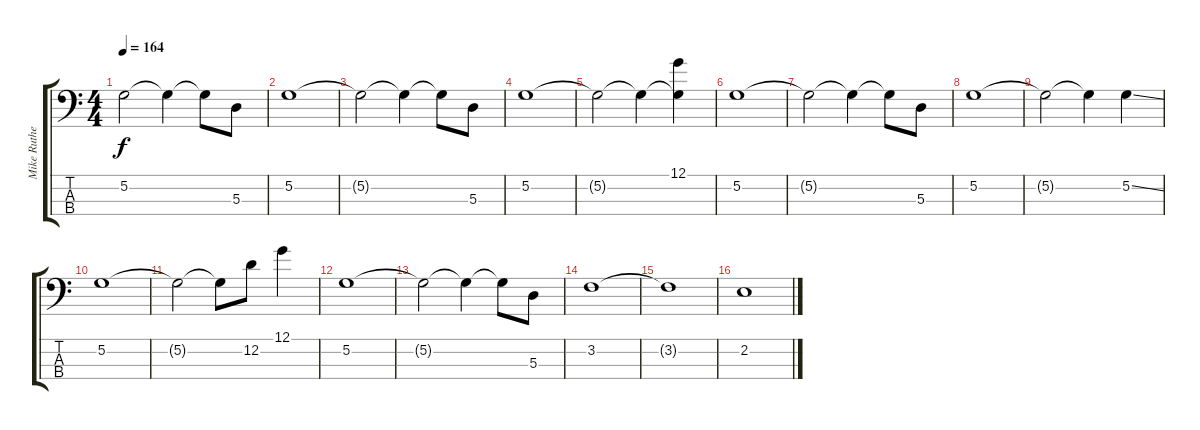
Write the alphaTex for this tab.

\track ("Mike Rutherford (bass)" "Mike Ruthe") {instrument electricbassfinger}
\staff {score tabs}
\tuning (G2 D2 A1 E1) {hide}
\ts (4 4)
\tempo 164
\clef f4
\ks c
5.2{t}.2{dy f} 5.2{t}.4 5.2{t}.8 5.3.8 |
5.2.1 |
5.2{t}.2 5.2{t}.4 5.2{t}.8 5.3.8 |
5.2.1 |
5.2{t}.2 5.2{t}.4 (12.1 5.2{t}).4 |
5.2.1 |
5.2{t}.2 5.2{t}.4 5.2{t}.8 5.3.8 |
5.2.1 |
5.2{t}.2 5.2{t}.4 5.2{ss}.4 |
5.2.1 |
5.2{t}.2 5.2{t}.8 12.2.8 12.1.4 |
5.2.1 |
5.2{t}.2 5.2{t}.4 5.2{t}.8 5.3.8 |
3.2.1 |
3.2{t}.1 |
2.2.1
